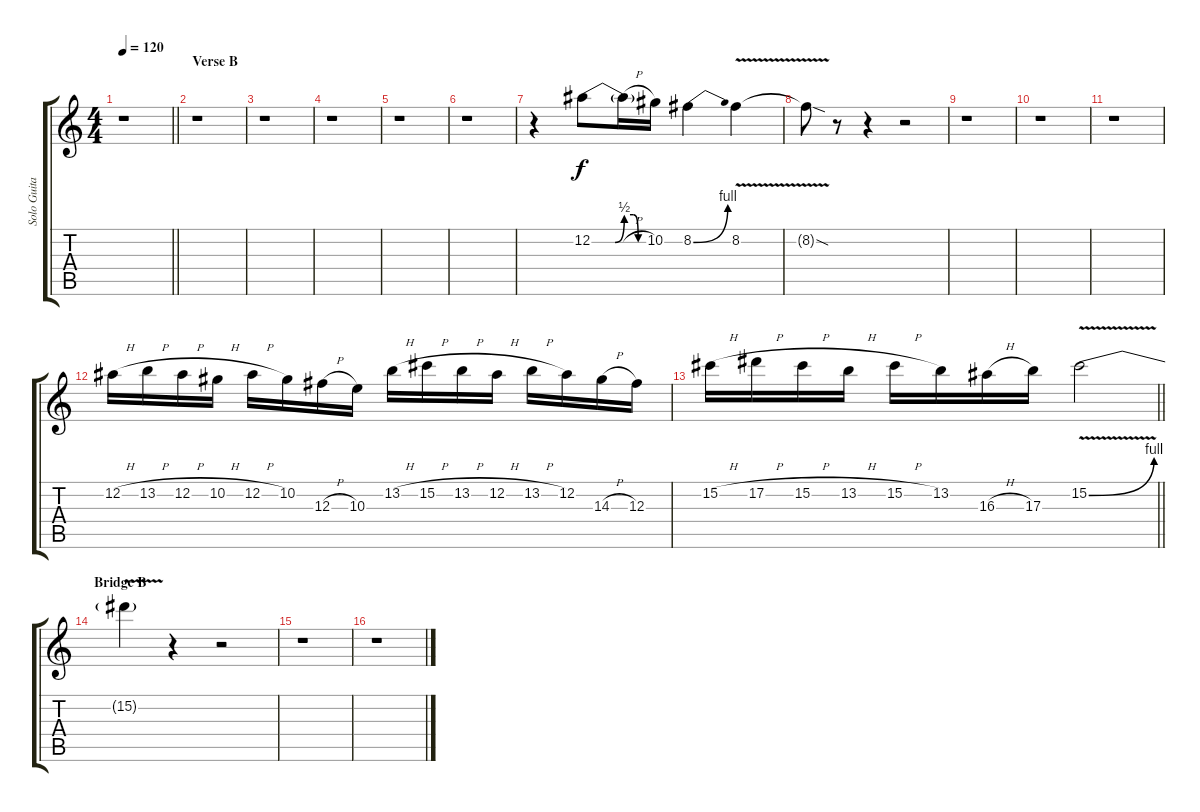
\track ("Solo Guitar II" "Solo Guita") {instrument distortionguitar}
\staff {score tabs}
\tuning (Eb4 Bb3 Gb3 Db3 Ab2 Eb2) {hide}
\ts (4 4)
\tempo 120
\clef g2
\barLineRight lightlight
\ks c
r.1{dy f} |
\section ("" "Verse B")
r.1 |
r.1 |
r.1 |
r.1 |
r.1 |
r.4 12.2{be (custom 0 0 25 0 35 2 45 2 50 0 60 0)}.8 12.2{h t}.16 10.2.16 8.2{be (bend 0 0 60 4)}.4 8.2{v}.4 |
8.2{sod t}.8 r.8 r.4 r.2 |
r.1 |
r.1 |
r.1 |
12.2{h}.16 13.2{h}.16 12.2{h}.16 10.2{h}.16 12.2{h}.16 10.2.16 12.3{h}.16 10.3.16 13.2{h}.16 15.2{h}.16 13.2{h}.16 12.2{h}.16 13.2{h}.16 12.2.16 14.3{h}.16 12.3.16 |
\barLineRight lightlight
15.2{h}.16 17.2{h}.16 15.2{h}.16 13.2{h}.16 15.2{h}.16 13.2.16 16.3{h}.16 17.3.16 15.2{be (bend 0 0 60 4) v}.2 |
\section ("" "Bridge B")
15.2{t}.4 r.4 r.2 |
r.1 |
r.1
